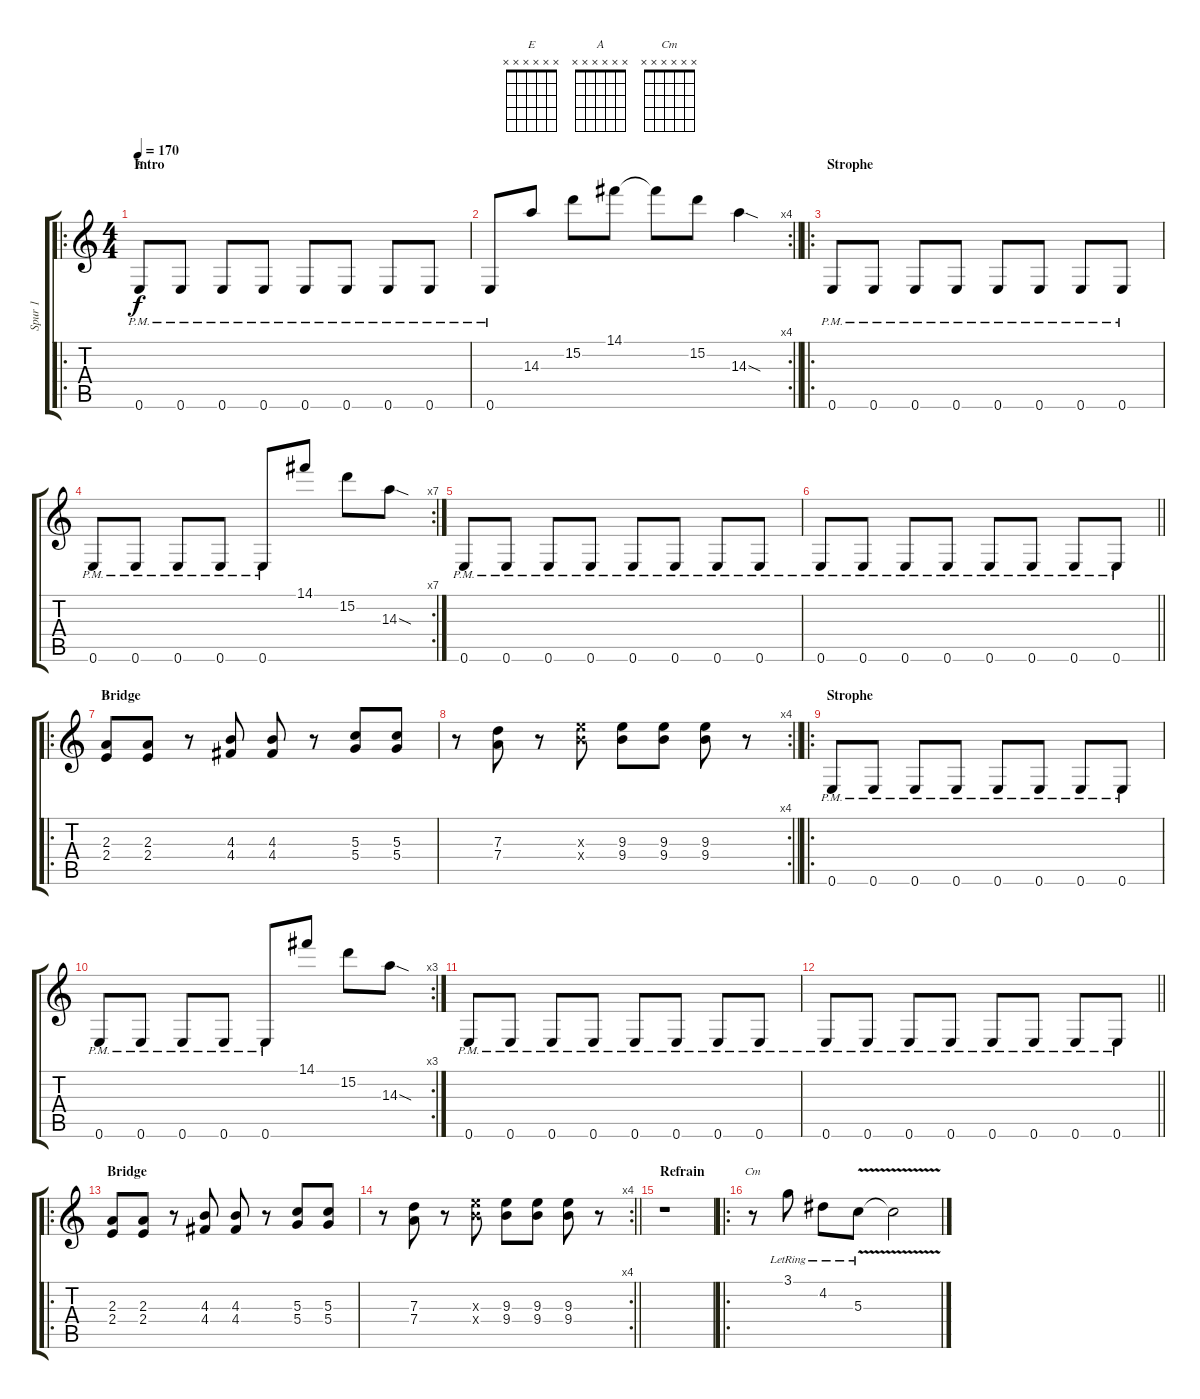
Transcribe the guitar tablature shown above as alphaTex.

\track ("Spur 1" "Spur 1") {instrument overdrivenguitar}
\staff {score tabs}
\tuning (E4 B3 G3 D3 A2 E2) {hide}
\chord ("E" x x x x x x)
\chord ("A" x x x x x x)
\chord ("Cm" x x x x x x)
\ro
\ts (4 4)
\section ("" "Intro")
\tempo 170
\clef g2
\ks c
0.6{pm}.8{ch "E" dy f instrument overdrivenguitar} 0.6{pm}.8 0.6{pm}.8 0.6{pm}.8 0.6{pm}.8 0.6{pm}.8 0.6{pm}.8 0.6{pm}.8 |
\rc 4
\barLineRight lightlight
0.6{pm}.8 14.3.8 15.2.8 14.1.8 14.1{t}.8 15.2.8 14.3{sod}.4 |
\ro
\section ("" "Strophe")
0.6{pm}.8 0.6{pm}.8 0.6{pm}.8 0.6{pm}.8 0.6{pm}.8 0.6{pm}.8 0.6{pm}.8 0.6{pm}.8 |
\rc 7
0.6{pm}.8 0.6{pm}.8 0.6{pm}.8 0.6{pm}.8 0.6{pm}.8 14.1.8 15.2.8 14.3{sod}.8 |
0.6{pm}.8 0.6{pm}.8 0.6{pm}.8 0.6{pm}.8 0.6{pm}.8 0.6{pm}.8 0.6{pm}.8 0.6{pm}.8 |
\barLineRight lightlight
0.6{pm}.8 0.6{pm}.8 0.6{pm}.8 0.6{pm}.8 0.6{pm}.8 0.6{pm}.8 0.6{pm}.8 0.6{pm}.8 |
\ro
\section ("" "Bridge")
(2.3 2.4).8{ch "A"} (2.3 2.4).8 r.8 (4.3 4.4).8 (4.3 4.4).8 r.8 (5.3 5.4).8 (5.3 5.4).8 |
\rc 4
\barLineRight lightlight
r.8 (7.3 7.4).8 r.8 (9.3{x} 9.4{x}).8 (9.3 9.4).8 (9.3 9.4).8 (9.3 9.4).8 r.8 |
\ro
\section ("" "Strophe")
0.6{pm}.8 0.6{pm}.8 0.6{pm}.8 0.6{pm}.8 0.6{pm}.8 0.6{pm}.8 0.6{pm}.8 0.6{pm}.8 |
\rc 3
0.6{pm}.8 0.6{pm}.8 0.6{pm}.8 0.6{pm}.8 0.6{pm}.8 14.1.8 15.2.8 14.3{sod}.8 |
0.6{pm}.8 0.6{pm}.8 0.6{pm}.8 0.6{pm}.8 0.6{pm}.8 0.6{pm}.8 0.6{pm}.8 0.6{pm}.8 |
\barLineRight lightlight
0.6{pm}.8 0.6{pm}.8 0.6{pm}.8 0.6{pm}.8 0.6{pm}.8 0.6{pm}.8 0.6{pm}.8 0.6{pm}.8 |
\ro
\section ("" "Bridge")
(2.3 2.4).8 (2.3 2.4).8 r.8 (4.3 4.4).8 (4.3 4.4).8 r.8 (5.3 5.4).8 (5.3 5.4).8 |
\rc 4
\barLineRight lightlight
r.8 (7.3 7.4).8 r.8 (9.3{x} 9.4{x}).8 (9.3 9.4).8 (9.3 9.4).8 (9.3 9.4).8 r.8 |
\section ("" "Refrain")
r.1 |
\ro
r.8{ch "Cm"} 3.1{lr}.8 4.2{lr}.8 5.3{v lr}.8 5.3{t}.2
